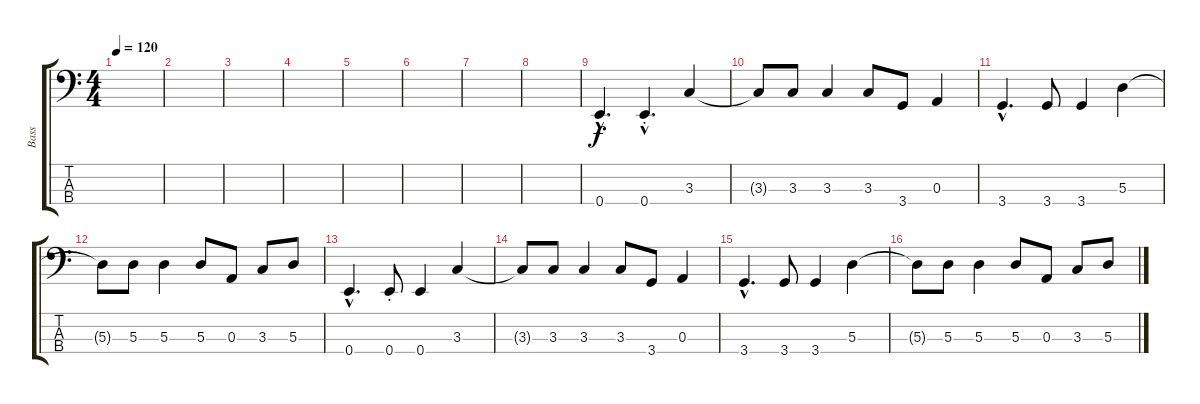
\track ("Bass" "Bass") {instrument electricbassfinger}
\staff {score tabs}
\tuning (G2 D2 A1 E1) {hide}
\ts (4 4)
\tempo 120
\clef f4
\ks c
|
|
|
|
|
|
|
|
0.4{hac}.4{d} 0.4{hac st}.4{d} 3.3.4 |
3.3{t}.8 3.3.8 3.3.4 3.3.8 3.4.8 0.3.4 |
3.4{hac}.4{d} 3.4.8 3.4.4 5.3.4 |
5.3{t}.8 5.3.8 5.3.4 5.3.8 0.3.8 3.3.8 5.3.8 |
0.4{hac}.4{d} 0.4{st}.8 0.4.4 3.3.4 |
3.3{t}.8 3.3.8 3.3.4 3.3.8 3.4.8 0.3.4 |
3.4{hac}.4{d} 3.4.8 3.4.4 5.3.4 |
5.3{t}.8 5.3.8 5.3.4 5.3.8 0.3.8 3.3.8 5.3.8
